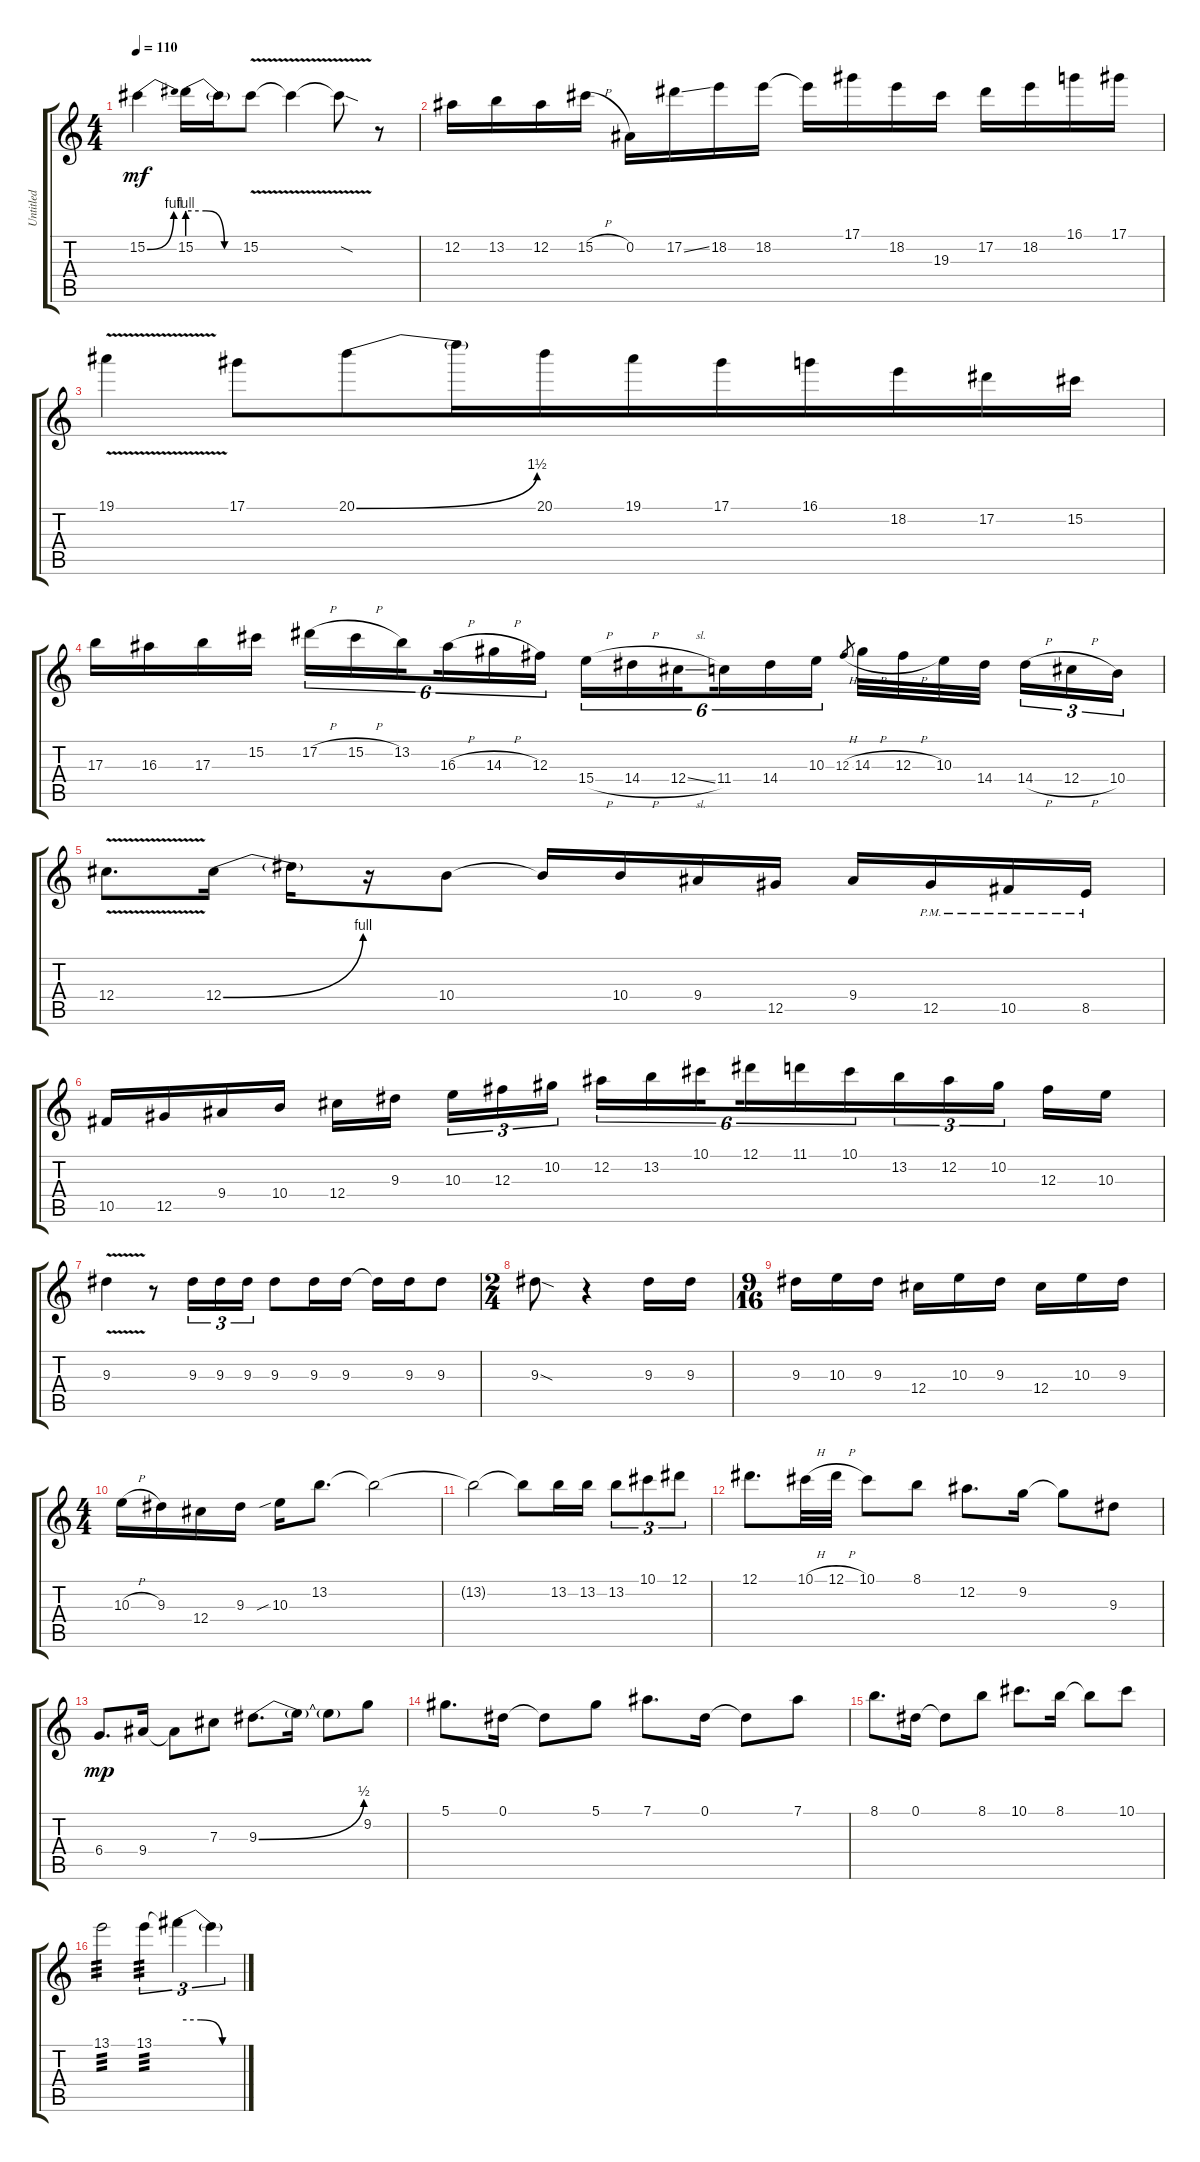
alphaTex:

\track ("Untitled" "Untitled") {instrument distortionguitar}
\staff {score tabs}
\tuning (Eb4 Bb3 Gb3 Db3 Ab2 Eb2) {hide}
\ts (4 4)
\tempo 110
\clef g2
\ks c
15.2{be (bend 0 0 60 4)}.4{dy mf beam merge} 15.2{be (custom 0 4 20 4 40 0 60 0)}.16{beam merge} 15.2{t}.16{beam merge} 15.2{v}.8{beam merge} 15.2{v t}.4 15.2{sod t}.8 r.8 |
12.2.16{beam merge} 13.2.16 12.2.16{beam merge} 15.2{h}.16 0.2.16 17.2{ss}.16 18.2.16 18.2.16 18.2{t}.16{beam merge} 17.1.16 18.2.16 19.3.16 17.2.16{beam merge} 18.2.16{beam merge} 16.1.16{beam merge} 17.1.16 |
19.1{v}.4{beam merge} 17.1.8 20.1{be (bend 0 0 60 6)}.8{beam merge} 20.1{t}.16 20.1.16 19.1.16{beam merge} 17.1.16{beam merge} 16.1.16 18.2.16 17.2.16 15.2.16 |
17.3.16{beam merge} 16.3.16 17.3.16 15.2.16 17.2{h}.16{tu (6 4)} 15.2{h}.16{tu (6 4)} 13.2.16{tu (6 4) beam splitsecondary} 16.3{h}.16{tu (6 4)} 14.3{h}.16{tu (6 4)} 12.3.16{tu (6 4)} 15.4{h}.16{tu (6 4) beam merge} 14.4{h}.16{tu (6 4)} 12.4{sl}.16{tu (6 4) beam splitsecondary} 11.4.16{tu (6 4) beam merge} 14.4.16{tu (6 4)} 10.3.16{tu (6 4)} 12.3{h}.8{gr beam merge} 14.3{h}.32 12.3{h}.32 10.3.32 14.4.32{beam splitsecondary} 14.4{h}.16{tu (3 2)} 12.4{h}.16{tu (3 2)} 10.4.16{tu (3 2)} |
12.4{v}.8{d beam merge} 12.4{be (bend 0 0 60 4)}.16 12.4{t}.16 r.16 10.4.8 10.4{t}.16 10.4.16 9.4.16 12.5.16 9.4.16 12.5{pm}.16{beam merge} 10.5{pm}.16{beam merge} 8.5{pm}.16 |
10.5.16 12.5.16 9.4.16 10.4.16 12.4.16 9.3.16{beam splitsecondary} 10.3.16{tu (3 2) beam merge} 12.3.16{tu (3 2)} 10.2.16{tu (3 2)} 12.2.16{tu (6 4)} 13.2.16{tu (6 4)} 10.1.16{tu (6 4) beam splitsecondary} 12.1.16{tu (6 4) beam merge} 11.1.16{tu (6 4)} 10.1.16{tu (6 4) beam merge} 13.2.16{tu (3 2) beam merge} 12.2.16{tu (3 2)} 10.2.16{tu (3 2) beam splitsecondary} 12.3.16 10.3.16 |
9.3{v}.4 r.8 9.3.16{tu (3 2)} 9.3.16{tu (3 2)} 9.3.16{tu (3 2)} 9.3.8 9.3.16 9.3.16 9.3{t}.16 9.3.16 9.3.8 |
\ts (2 4)
9.3{sod}.8 r.4 9.3.16 9.3.16 |
\ts (9 16)
9.3.16 10.3.16 9.3.16 12.4.16 10.3.16 9.3.16 12.4.16 10.3.16 9.3.16 |
\ts (4 4)
10.3{h}.16 9.3.16 12.4.16 9.3.16 10.3{sib}.16 13.2.8{d} 13.2{t}.2 |
13.2{t}.2 13.2{t}.8 13.2.16 13.2.16 13.2.8{tu (3 2)} 10.1.8{tu (3 2)} 12.1.8{tu (3 2)} |
12.1.8{d} 10.1{h}.32 12.1{h}.32 10.1.8 8.1.8 12.2.8{d} 9.2.16 9.2{t}.8 9.3.8 |
6.4.8{d dy mp} 9.4.16 9.4{t}.8 7.3.8 9.3{be (bend 0 0 60 2)}.8{d} 9.3{t}.16 9.3{t}.8 9.2.8 |
5.1.8{d} 0.1.16 0.1{t}.8 5.1.8 7.1.8{d} 0.1.16 0.1{t}.8 7.1.8 |
8.1.8{d} 0.1.16 0.1{t}.8 8.1.8 10.1.8{d} 8.1.16 8.1{t}.8 10.1.8 |
13.1.2{tp 3} 13.1.4{tu (3 2) tp 3} 13.1{be (custom 0 4 20 4 40 0 60 0) t}.4{tu (3 2)} 13.1{t}.4{tu (3 2)}
